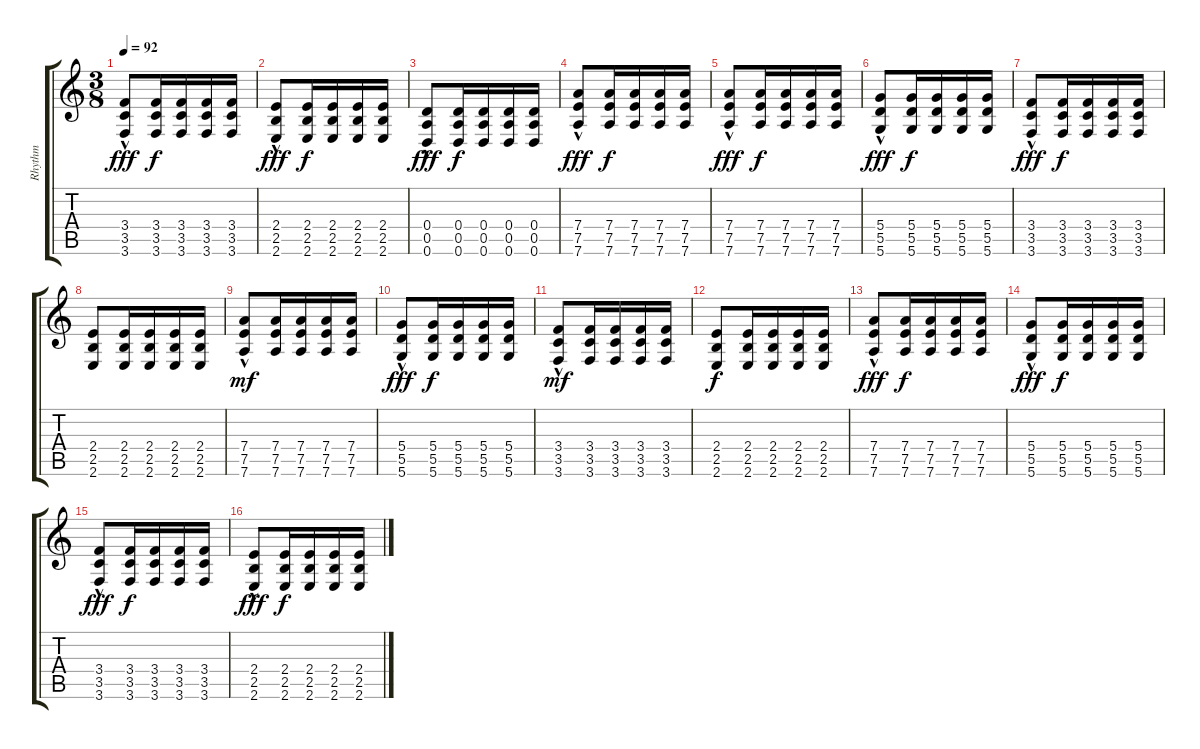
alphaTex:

\track ("Rhythm" "Rhythm") {instrument overdrivenguitar bank 1}
\staff {score tabs}
\tuning (E4 B3 G3 D3 A2 D2) {hide}
\ts (3 8)
\tempo 92
\clef g2
\ks c
(3.4 3.5 3.6{hac}).8{dy fff} (3.4 3.5 3.6).16{dy f} (3.4 3.5 3.6).16 (3.4 3.5 3.6).16 (3.4 3.5 3.6).16 |
(2.4 2.5 2.6{hac}).8{dy fff} (2.4 2.5 2.6).16{dy f} (2.4 2.5 2.6).16 (2.4 2.5 2.6).16 (2.4 2.5 2.6).16 |
(0.4 0.5 0.6{hac}).8{dy fff} (0.4 0.5 0.6).16{dy f} (0.4 0.5 0.6).16 (0.4 0.5 0.6).16 (0.4 0.5 0.6).16 |
(7.4 7.5 7.6{hac}).8{dy fff} (7.4 7.5 7.6).16{dy f} (7.4 7.5 7.6).16 (7.4 7.5 7.6).16 (7.4 7.5 7.6).16 |
(7.4 7.5 7.6{hac}).8{dy fff} (7.4 7.5 7.6).16{dy f} (7.4 7.5 7.6).16 (7.4 7.5 7.6).16 (7.4 7.5 7.6).16 |
(5.4 5.5 5.6{hac}).8{dy fff} (5.4 5.5 5.6).16{dy f} (5.4 5.5 5.6).16 (5.4 5.5 5.6).16 (5.4 5.5 5.6).16 |
(3.4 3.5 3.6{hac}).8{dy fff} (3.4 3.5 3.6).16{dy f} (3.4 3.5 3.6).16 (3.4 3.5 3.6).16 (3.4 3.5 3.6).16 |
(2.4 2.5 2.6).8 (2.4 2.5 2.6).16 (2.4 2.5 2.6).16 (2.4 2.5 2.6).16 (2.4 2.5 2.6).16 |
(7.4 7.5 7.6{hac}).8{dy mf} (7.4 7.5 7.6).16 (7.4 7.5 7.6).16 (7.4 7.5 7.6).16 (7.4 7.5 7.6).16 |
(5.4 5.5 5.6{hac}).8{dy fff} (5.4 5.5 5.6).16{dy f} (5.4 5.5 5.6).16 (5.4 5.5 5.6).16 (5.4 5.5 5.6).16 |
(3.4 3.5 3.6{hac}).8{dy mf} (3.4 3.5 3.6).16 (3.4 3.5 3.6).16 (3.4 3.5 3.6).16 (3.4 3.5 3.6).16 |
(2.4 2.5 2.6).8{dy f} (2.4 2.5 2.6).16 (2.4 2.5 2.6).16 (2.4 2.5 2.6).16 (2.4 2.5 2.6).16 |
(7.4 7.5 7.6{hac}).8{dy fff} (7.4 7.5 7.6).16{dy f} (7.4 7.5 7.6).16 (7.4 7.5 7.6).16 (7.4 7.5 7.6).16 |
(5.4 5.5 5.6{hac}).8{dy fff} (5.4 5.5 5.6).16{dy f} (5.4 5.5 5.6).16 (5.4 5.5 5.6).16 (5.4 5.5 5.6).16 |
(3.4 3.5 3.6{hac}).8{dy fff} (3.4 3.5 3.6).16{dy f} (3.4 3.5 3.6).16 (3.4 3.5 3.6).16 (3.4 3.5 3.6).16 |
(2.4 2.5 2.6{hac}).8{dy fff} (2.4 2.5 2.6).16{dy f} (2.4 2.5 2.6).16 (2.4 2.5 2.6).16 (2.4 2.5 2.6).16
